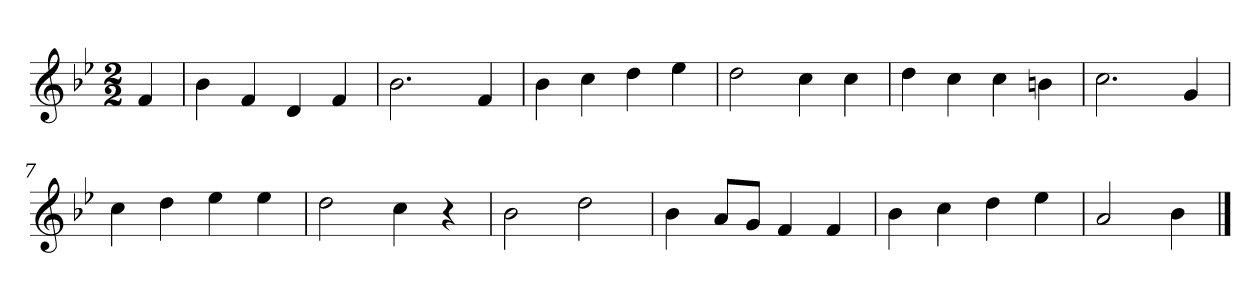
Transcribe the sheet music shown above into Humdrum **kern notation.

**kern
*part1
*staff1
*k[b-e-]
*M2/2
*MM120
=
4f
=1
4b-
4f
4d
4f
=2
2.b-
4f
=3
4b-
4cc
4dd
4ee-
=4
2dd
4cc
4cc
=5
4dd
4cc
4cc
4bn
=6
2.cc
4g
=7
4cc
4dd
4ee-
4ee-
=8
2dd
4cc
4r
=9
2b-
2dd
=10
4b-
8aL
8gJ
4f
4f
=11
4b-
4cc
4dd
4ee-
=12
2a
4b-
==
*-
